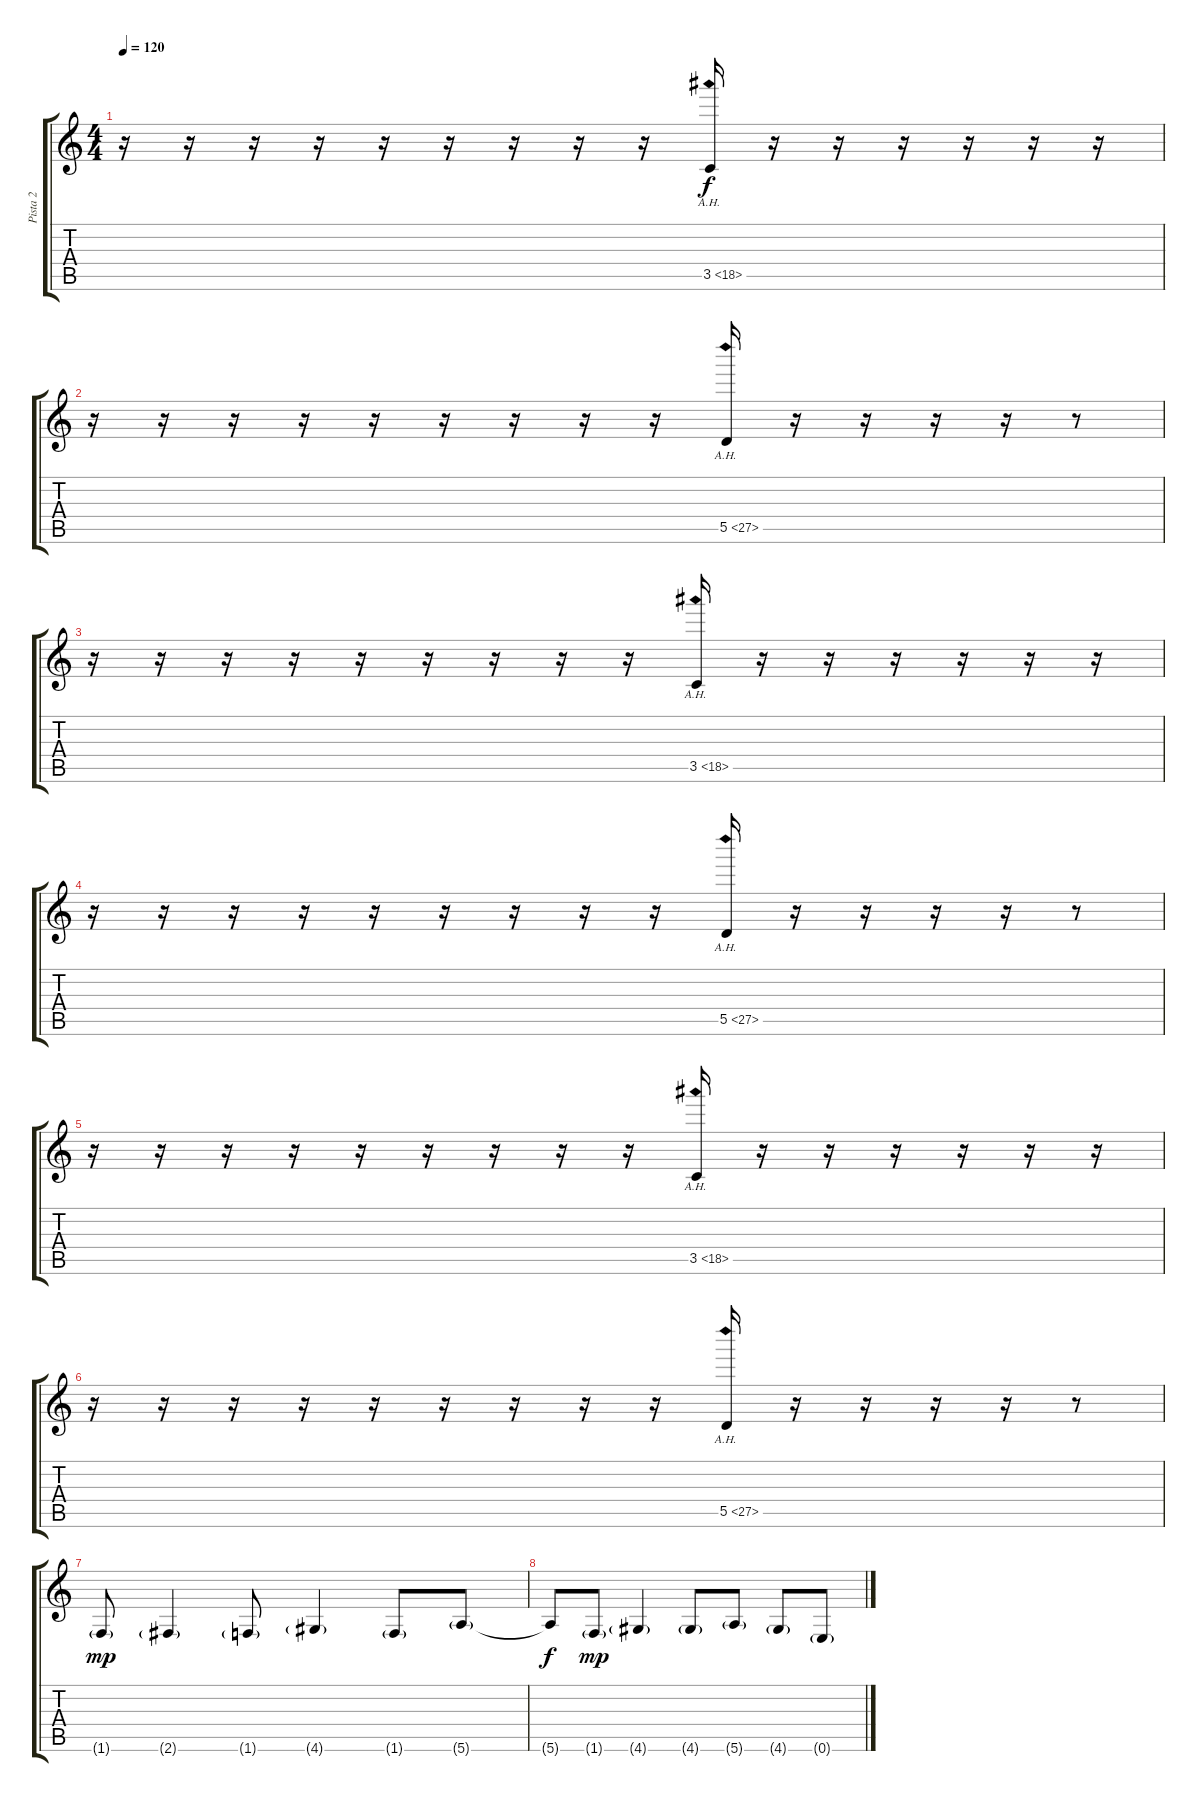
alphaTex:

\track ("Pista 2" "Pista 2") {instrument overdrivenguitar}
\staff {score tabs}
\tuning (E4 B3 G3 D3 A2 E2) {hide}
\ts (4 4)
\tempo 120
\clef g2
\ks c
r.16{dy f} r.16 r.16 r.16 r.16 r.16 r.16 r.16 r.16 3.5{ah 15}.16 r.16 r.16 r.16 r.16 r.16 r.16 |
r.16 r.16 r.16 r.16 r.16 r.16 r.16 r.16 r.16 5.5{ah 22}.16 r.16 r.16 r.16 r.16 r.8 |
r.16 r.16 r.16 r.16 r.16 r.16 r.16 r.16 r.16 3.5{ah 15}.16 r.16 r.16 r.16 r.16 r.16 r.16 |
r.16 r.16 r.16 r.16 r.16 r.16 r.16 r.16 r.16 5.5{ah 22}.16 r.16 r.16 r.16 r.16 r.8 |
r.16 r.16 r.16 r.16 r.16 r.16 r.16 r.16 r.16 3.5{ah 15}.16 r.16 r.16 r.16 r.16 r.16 r.16 |
r.16 r.16 r.16 r.16 r.16 r.16 r.16 r.16 r.16 5.5{ah 22}.16 r.16 r.16 r.16 r.16 r.8 |
1.6{g}.8{dy mp} 2.6{g}.4 1.6{g}.8 4.6{g}.4 1.6{g}.8 5.6{g}.8 |
5.6{t}.8{dy f} 1.6{g}.8{dy mp} 4.6{g}.4 4.6{g}.8 5.6{g}.8 4.6{g}.8 0.6{g}.8
